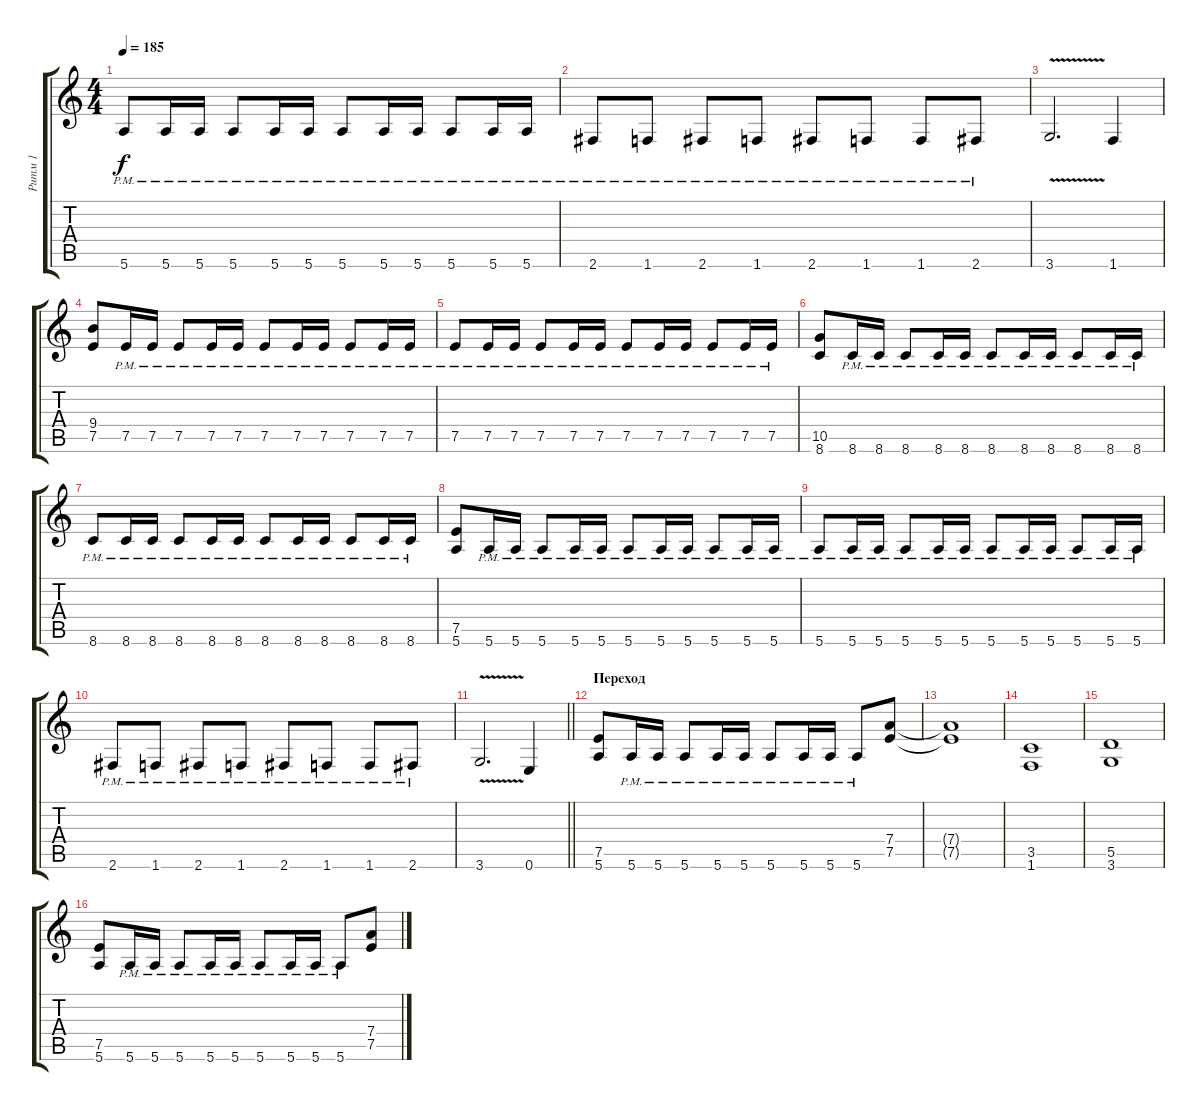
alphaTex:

\track ("Ритм 1" "Ритм 1") {instrument distortionguitar}
\staff {score tabs}
\tuning (E4 B3 G3 D3 A2 E2) {hide}
\ts (4 4)
\tempo 185
\clef g2
\ks c
5.6{pm}.8{dy f} 5.6{pm}.16 5.6{pm}.16 5.6{pm}.8 5.6{pm}.16 5.6{pm}.16 5.6{pm}.8 5.6{pm}.16 5.6{pm}.16 5.6{pm}.8 5.6{pm}.16 5.6{pm}.16 |
2.6{pm}.8 1.6{pm}.8 2.6{pm}.8 1.6{pm}.8 2.6{pm}.8 1.6{pm}.8 1.6{pm}.8 2.6{pm}.8 |
3.6{v}.2{d} 1.6.4 |
(9.4 7.5).8 7.5{pm}.16 7.5{pm}.16 7.5{pm}.8 7.5{pm}.16 7.5{pm}.16 7.5{pm}.8 7.5{pm}.16 7.5{pm}.16 7.5{pm}.8 7.5{pm}.16 7.5{pm}.16 |
7.5{pm}.8 7.5{pm}.16 7.5{pm}.16 7.5{pm}.8 7.5{pm}.16 7.5{pm}.16 7.5{pm}.8 7.5{pm}.16 7.5{pm}.16 7.5{pm}.8 7.5{pm}.16 7.5{pm}.16 |
(10.5 8.6).8 8.6{pm}.16 8.6{pm}.16 8.6{pm}.8 8.6{pm}.16 8.6{pm}.16 8.6{pm}.8 8.6{pm}.16 8.6{pm}.16 8.6{pm}.8 8.6{pm}.16 8.6{pm}.16 |
8.6{pm}.8 8.6{pm}.16 8.6{pm}.16 8.6{pm}.8 8.6{pm}.16 8.6{pm}.16 8.6{pm}.8 8.6{pm}.16 8.6{pm}.16 8.6{pm}.8 8.6{pm}.16 8.6{pm}.16 |
(7.5 5.6).8 5.6{pm}.16 5.6{pm}.16 5.6{pm}.8 5.6{pm}.16 5.6{pm}.16 5.6{pm}.8 5.6{pm}.16 5.6{pm}.16 5.6{pm}.8 5.6{pm}.16 5.6{pm}.16 |
5.6{pm}.8 5.6{pm}.16 5.6{pm}.16 5.6{pm}.8 5.6{pm}.16 5.6{pm}.16 5.6{pm}.8 5.6{pm}.16 5.6{pm}.16 5.6{pm}.8 5.6{pm}.16 5.6{pm}.16 |
2.6{pm}.8 1.6{pm}.8 2.6{pm}.8 1.6{pm}.8 2.6{pm}.8 1.6{pm}.8 1.6{pm}.8 2.6{pm}.8 |
\barLineRight lightlight
3.6{v}.2{d} 0.6.4 |
\section ("" "Переход")
(7.5 5.6).8 5.6{pm}.16 5.6{pm}.16 5.6{pm}.8 5.6{pm}.16 5.6{pm}.16 5.6{pm}.8 5.6{pm}.16 5.6{pm}.16 5.6{pm}.8 (7.4 7.5).8 |
(7.4{t} 7.5{t}).1 |
(3.5 1.6).1 |
(5.5 3.6).1 |
(7.5 5.6).8 5.6{pm}.16 5.6{pm}.16 5.6{pm}.8 5.6{pm}.16 5.6{pm}.16 5.6{pm}.8 5.6{pm}.16 5.6{pm}.16 5.6{pm}.8 (7.4 7.5).8
